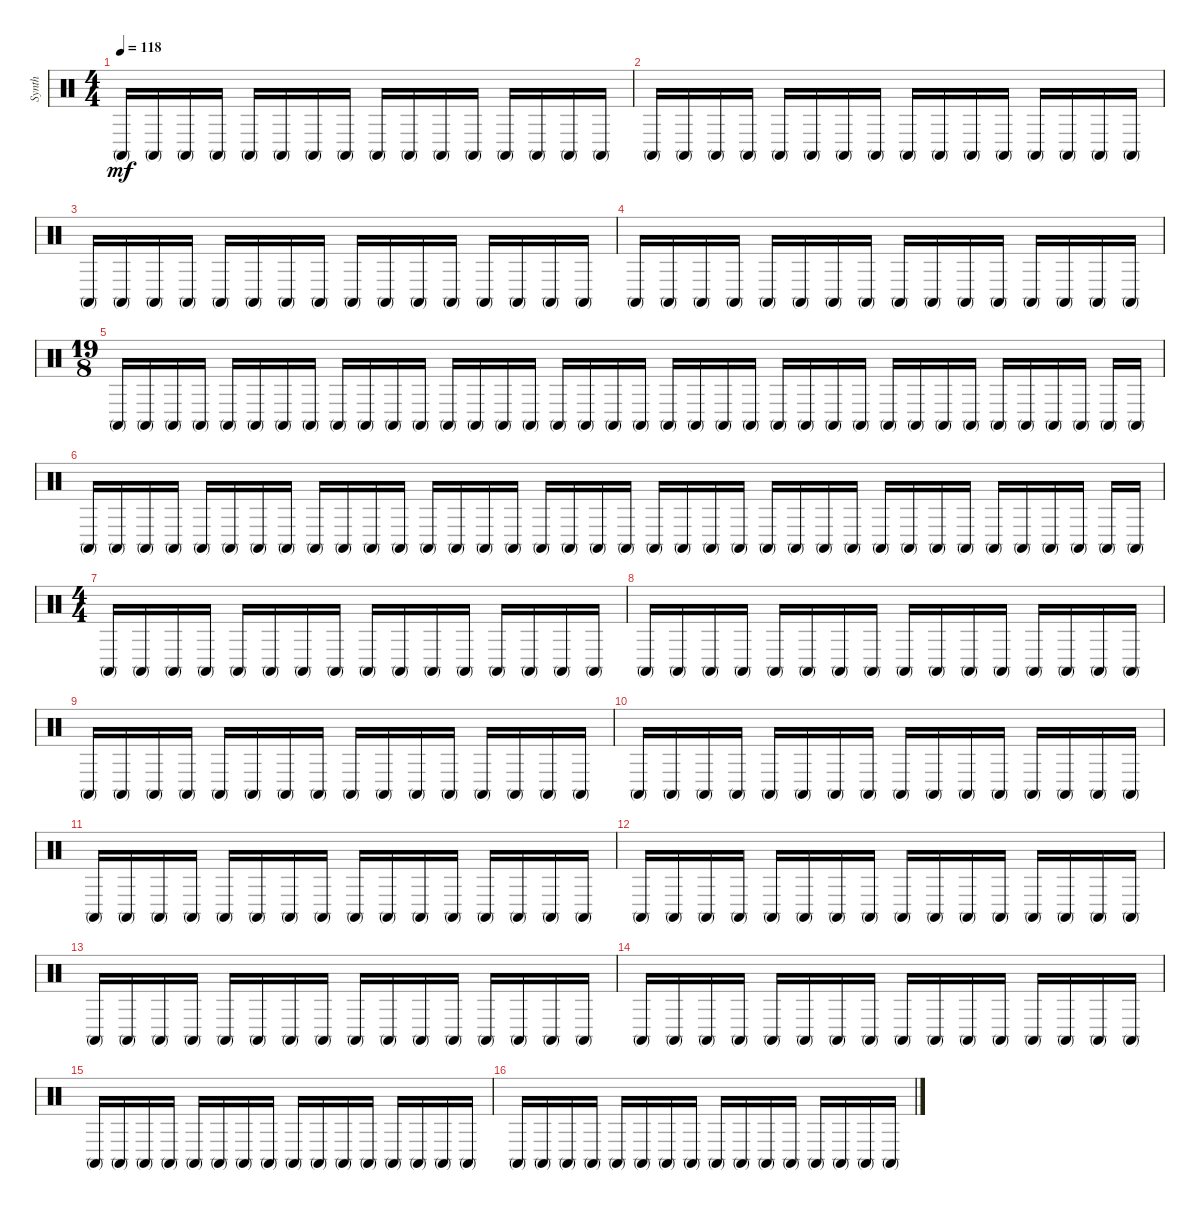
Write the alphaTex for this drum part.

\track ("Synth" "Synth") {instrument percussion}
\staff {score}
\articulation defaults
\ts (4 4)
\tempo 118
\clef neutral
\ks c "Conga high (mute)".16{dy mf} "Conga high (mute)".16 "Conga high (mute)".16 "Conga high (mute)".16 "Conga high (mute)".16 "Conga high (mute)".16 "Conga high (mute)".16 "Conga high (mute)".16 "Conga high (mute)".16 "Conga high (mute)".16 "Conga high (mute)".16 "Conga high (mute)".16 "Conga high (mute)".16 "Conga high (mute)".16 "Conga high (mute)".16 "Conga high (mute)".16
|
"Conga high (mute)".16 "Conga high (mute)".16 "Conga high (mute)".16 "Conga high (mute)".16 "Conga high (mute)".16 "Conga high (mute)".16 "Conga high (mute)".16 "Conga high (mute)".16 "Conga high (mute)".16 "Conga high (mute)".16 "Conga high (mute)".16 "Conga high (mute)".16 "Conga high (mute)".16 "Conga high (mute)".16 "Conga high (mute)".16 "Conga high (mute)".16 |
"Conga high (mute)".16 "Conga high (mute)".16 "Conga high (mute)".16 "Conga high (mute)".16 "Conga high (mute)".16 "Conga high (mute)".16 "Conga high (mute)".16 "Conga high (mute)".16 "Conga high (mute)".16 "Conga high (mute)".16 "Conga high (mute)".16 "Conga high (mute)".16 "Conga high (mute)".16 "Conga high (mute)".16 "Conga high (mute)".16 "Conga high (mute)".16 |
"Conga high (mute)".16 "Conga high (mute)".16 "Conga high (mute)".16 "Conga high (mute)".16 "Conga high (mute)".16 "Conga high (mute)".16 "Conga high (mute)".16 "Conga high (mute)".16 "Conga high (mute)".16 "Conga high (mute)".16 "Conga high (mute)".16 "Conga high (mute)".16 "Conga high (mute)".16 "Conga high (mute)".16 "Conga high (mute)".16 "Conga high (mute)".16 |
\ts (19 8)
"Conga high (mute)".16 "Conga high (mute)".16 "Conga high (mute)".16 "Conga high (mute)".16 "Conga high (mute)".16 "Conga high (mute)".16 "Conga high (mute)".16 "Conga high (mute)".16 "Conga high (mute)".16 "Conga high (mute)".16 "Conga high (mute)".16 "Conga high (mute)".16 "Conga high (mute)".16 "Conga high (mute)".16 "Conga high (mute)".16 "Conga high (mute)".16 "Conga high (mute)".16 "Conga high (mute)".16 "Conga high (mute)".16 "Conga high (mute)".16 "Conga high (mute)".16 "Conga high (mute)".16 "Conga high (mute)".16 "Conga high (mute)".16 "Conga high (mute)".16 "Conga high (mute)".16 "Conga high (mute)".16 "Conga high (mute)".16 "Conga high (mute)".16 "Conga high (mute)".16 "Conga high (mute)".16 "Conga high (mute)".16 "Conga high (mute)".16 "Conga high (mute)".16 "Conga high (mute)".16 "Conga high (mute)".16 "Conga high (mute)".16 "Conga high (mute)".16 |
"Conga high (mute)".16 "Conga high (mute)".16 "Conga high (mute)".16 "Conga high (mute)".16 "Conga high (mute)".16 "Conga high (mute)".16 "Conga high (mute)".16 "Conga high (mute)".16 "Conga high (mute)".16 "Conga high (mute)".16 "Conga high (mute)".16 "Conga high (mute)".16 "Conga high (mute)".16 "Conga high (mute)".16 "Conga high (mute)".16 "Conga high (mute)".16 "Conga high (mute)".16 "Conga high (mute)".16 "Conga high (mute)".16 "Conga high (mute)".16 "Conga high (mute)".16 "Conga high (mute)".16 "Conga high (mute)".16 "Conga high (mute)".16 "Conga high (mute)".16 "Conga high (mute)".16 "Conga high (mute)".16 "Conga high (mute)".16 "Conga high (mute)".16 "Conga high (mute)".16 "Conga high (mute)".16 "Conga high (mute)".16 "Conga high (mute)".16 "Conga high (mute)".16 "Conga high (mute)".16 "Conga high (mute)".16 "Conga high (mute)".16 "Conga high (mute)".16 |
\ts (4 4)
"Conga high (mute)".16 "Conga high (mute)".16 "Conga high (mute)".16 "Conga high (mute)".16 "Conga high (mute)".16 "Conga high (mute)".16 "Conga high (mute)".16 "Conga high (mute)".16 "Conga high (mute)".16 "Conga high (mute)".16 "Conga high (mute)".16 "Conga high (mute)".16 "Conga high (mute)".16 "Conga high (mute)".16 "Conga high (mute)".16 "Conga high (mute)".16 |
"Conga high (mute)".16 "Conga high (mute)".16 "Conga high (mute)".16 "Conga high (mute)".16 "Conga high (mute)".16 "Conga high (mute)".16 "Conga high (mute)".16 "Conga high (mute)".16 "Conga high (mute)".16 "Conga high (mute)".16 "Conga high (mute)".16 "Conga high (mute)".16 "Conga high (mute)".16 "Conga high (mute)".16 "Conga high (mute)".16 "Conga high (mute)".16 |
"Conga high (mute)".16 "Conga high (mute)".16 "Conga high (mute)".16 "Conga high (mute)".16 "Conga high (mute)".16 "Conga high (mute)".16 "Conga high (mute)".16 "Conga high (mute)".16 "Conga high (mute)".16 "Conga high (mute)".16 "Conga high (mute)".16 "Conga high (mute)".16 "Conga high (mute)".16 "Conga high (mute)".16 "Conga high (mute)".16 "Conga high (mute)".16 |
"Conga high (mute)".16 "Conga high (mute)".16 "Conga high (mute)".16 "Conga high (mute)".16 "Conga high (mute)".16 "Conga high (mute)".16 "Conga high (mute)".16 "Conga high (mute)".16 "Conga high (mute)".16 "Conga high (mute)".16 "Conga high (mute)".16 "Conga high (mute)".16 "Conga high (mute)".16 "Conga high (mute)".16 "Conga high (mute)".16 "Conga high (mute)".16 |
"Conga high (mute)".16 "Conga high (mute)".16 "Conga high (mute)".16 "Conga high (mute)".16 "Conga high (mute)".16 "Conga high (mute)".16 "Conga high (mute)".16 "Conga high (mute)".16 "Conga high (mute)".16 "Conga high (mute)".16 "Conga high (mute)".16 "Conga high (mute)".16 "Conga high (mute)".16 "Conga high (mute)".16 "Conga high (mute)".16 "Conga high (mute)".16 |
"Conga high (mute)".16 "Conga high (mute)".16 "Conga high (mute)".16 "Conga high (mute)".16 "Conga high (mute)".16 "Conga high (mute)".16 "Conga high (mute)".16 "Conga high (mute)".16 "Conga high (mute)".16 "Conga high (mute)".16 "Conga high (mute)".16 "Conga high (mute)".16 "Conga high (mute)".16 "Conga high (mute)".16 "Conga high (mute)".16 "Conga high (mute)".16 |
"Conga high (mute)".16 "Conga high (mute)".16 "Conga high (mute)".16 "Conga high (mute)".16 "Conga high (mute)".16 "Conga high (mute)".16 "Conga high (mute)".16 "Conga high (mute)".16 "Conga high (mute)".16 "Conga high (mute)".16 "Conga high (mute)".16 "Conga high (mute)".16 "Conga high (mute)".16 "Conga high (mute)".16 "Conga high (mute)".16 "Conga high (mute)".16 |
"Conga high (mute)".16 "Conga high (mute)".16 "Conga high (mute)".16 "Conga high (mute)".16 "Conga high (mute)".16 "Conga high (mute)".16 "Conga high (mute)".16 "Conga high (mute)".16 "Conga high (mute)".16 "Conga high (mute)".16 "Conga high (mute)".16 "Conga high (mute)".16 "Conga high (mute)".16 "Conga high (mute)".16 "Conga high (mute)".16 "Conga high (mute)".16 |
"Conga high (mute)".16 "Conga high (mute)".16 "Conga high (mute)".16 "Conga high (mute)".16 "Conga high (mute)".16 "Conga high (mute)".16 "Conga high (mute)".16 "Conga high (mute)".16 "Conga high (mute)".16 "Conga high (mute)".16 "Conga high (mute)".16 "Conga high (mute)".16 "Conga high (mute)".16 "Conga high (mute)".16 "Conga high (mute)".16 "Conga high (mute)".16 |
"Conga high (mute)".16 "Conga high (mute)".16 "Conga high (mute)".16 "Conga high (mute)".16 "Conga high (mute)".16 "Conga high (mute)".16 "Conga high (mute)".16 "Conga high (mute)".16 "Conga high (mute)".16 "Conga high (mute)".16 "Conga high (mute)".16 "Conga high (mute)".16 "Conga high (mute)".16 "Conga high (mute)".16 "Conga high (mute)".16 "Conga high (mute)".16
